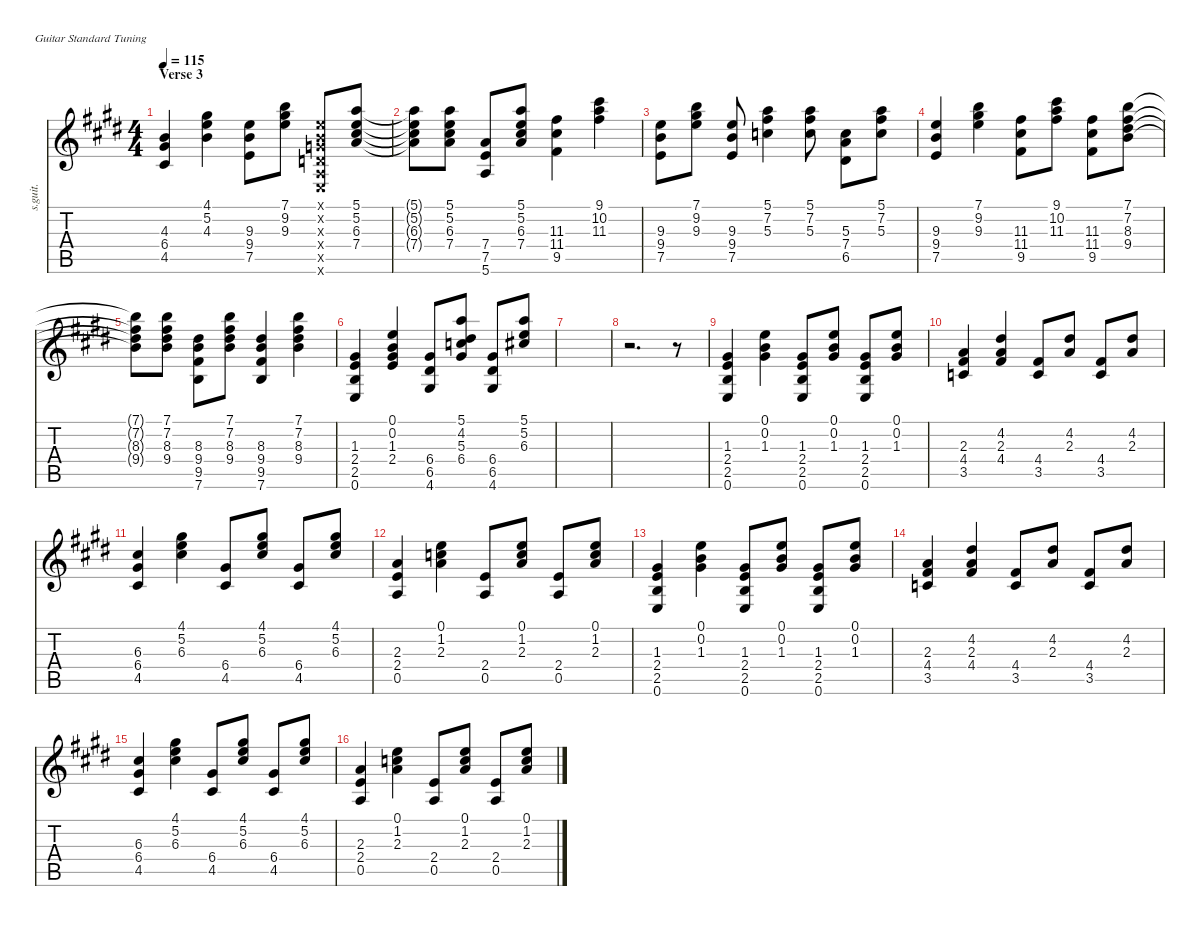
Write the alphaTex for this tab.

\defaultSystemsLayout 4
\hideDynamics
\bracketExtendMode nobrackets
\otherSystemsTrackNameOrientation horizontal
\track ("Steel Guitar" "s.guit.") {instrument acousticguitarsteel}
\staff {score tabs}
\tuning (E4 B3 G3 D3 A2 E2)
\ts (4 4)
\section ("" "Verse 3")
\tempo 115
\clef g2
\ks e
(4.5{acc #} 6.4{acc #} 4.3{acc forcenatural}).4{dy mf beam Up} (4.3{acc forcenatural} 5.2{acc forcenatural} 4.1{acc #}).4{beam Down} (7.5{acc forcenatural} 9.4{acc forcenatural} 9.3{acc forcenatural}).8{beam Down} (7.1{acc forcenatural} 9.2{acc #} 9.3{acc forcenatural}).8{beam Down} (0.2{x acc forcenatural} 0.3{x acc forcenatural} 0.4{x acc forcenatural} 0.5{x acc forcenatural} 0.1{x acc forcenatural} 0.6{x acc forcenatural}).8{beam Up} (5.1{acc forcenatural} 6.3{acc #} 7.4{acc forcenatural} 5.2{acc forcenatural}).8{beam Up} |
(5.1{t acc forcenatural} 6.3{t acc #} 7.4{t acc forcenatural} 5.2{t acc forcenatural}).8{beam Down} (7.4{acc forcenatural} 6.3{acc #} 5.2{acc forcenatural} 5.1{acc forcenatural}).8{beam Down} (5.6{acc forcenatural} 7.5{acc forcenatural} 7.4{acc forcenatural}).8{beam Up} (5.1{acc forcenatural} 5.2{acc forcenatural} 7.4{acc forcenatural} 6.3{acc #}).8{beam Up} (9.5{acc #} 11.4{acc #} 11.3{acc #}).4{beam Down} (10.2{acc forcenatural} 11.3{acc #} 9.1{acc #}).4{beam Down} |
(7.5{acc forcenatural} 9.4{acc forcenatural} 9.3{acc forcenatural}).8{beam Down} (7.1{acc forcenatural} 9.2{acc #} 9.3{acc forcenatural}).8{beam Down} (7.5{acc forcenatural} 9.4{acc forcenatural} 9.3{acc forcenatural}).8{beam Up} (5.3{acc forcenatural} 7.2{acc #} 5.1{acc forcenatural}).4{beam Down} (5.1{acc forcenatural} 7.2{acc #} 5.3{acc forcenatural}).8{beam Down} (6.5{acc #} 7.4{acc forcenatural} 5.3{acc forcenatural}).8{beam Down} (5.1{acc forcenatural} 7.2{acc #} 5.3{acc forcenatural}).8{beam Down} |
(7.5{acc forcenatural} 9.4{acc forcenatural} 9.3{acc forcenatural}).4{beam Up} (7.1{acc forcenatural} 9.2{acc #} 9.3{acc forcenatural}).4{beam Down} (9.5{acc #} 11.4{acc #} 11.3{acc #}).8{beam Down} (9.1{acc #} 10.2{acc forcenatural} 11.3{acc #}).8{beam Down} (9.5{acc #} 11.4{acc #} 11.3{acc #}).8{beam Down} (8.3{acc #} 9.4{acc forcenatural} 7.1{acc forcenatural} 7.2{acc #}).8{beam Down} |
(8.3{t acc #} 9.4{t acc forcenatural} 7.1{t acc forcenatural} 7.2{t acc #}).8{beam Down} (7.1{acc forcenatural} 7.2{acc #} 8.3{acc #} 9.4{acc forcenatural}).8{beam Down} (9.5{acc #} 9.4{acc forcenatural} 8.3{acc #} 7.6{acc forcenatural}).8{beam Down} (7.1{acc forcenatural} 7.2{acc #} 8.3{acc #} 9.4{acc forcenatural}).8{beam Down} (9.5{acc #} 9.4{acc forcenatural} 8.3{acc #} 7.6{acc forcenatural}).4{beam Up} (7.1{acc forcenatural} 7.2{acc #} 8.3{acc #} 9.4{acc forcenatural}).4{beam Down} |
(0.6{acc forcenatural} 2.5{acc forcenatural} 2.4{acc forcenatural} 1.3{acc #}).4{beam Up} (2.4{acc forcenatural} 1.3{acc #} 0.2{acc forcenatural} 0.1{acc forcenatural}).4{beam Up} (4.6{acc #} 6.5{acc #} 6.4{acc #}).8{beam Up} (6.4{acc #} 5.3{acc forcenatural} 4.2{acc #} 5.1{acc forcenatural}).8{beam Up} (4.6{acc #} 6.5{acc #} 6.4{acc #}).8{beam Up} (6.3{acc #} 5.2{acc forcenatural} 5.1{acc forcenatural}).8{beam Up} |
|
r.2{d beam Down} r.8{beam Down} |
(0.6{acc forcenatural} 2.5{acc forcenatural} 2.4{acc forcenatural} 1.3{acc #}).4{beam Up} (1.3{acc #} 0.2{acc forcenatural} 0.1{acc forcenatural}).4{beam Down} (0.6{acc forcenatural} 2.5{acc forcenatural} 2.4{acc forcenatural} 1.3{acc #}).8{beam Up} (1.3{acc #} 0.2{acc forcenatural} 0.1{acc forcenatural}).8{beam Up} (0.6{acc forcenatural} 2.5{acc forcenatural} 2.4{acc forcenatural} 1.3{acc #}).8{beam Up} (1.3{acc #} 0.2{acc forcenatural} 0.1{acc forcenatural}).8{beam Up} |
(3.5{acc forcenatural} 4.4{acc #} 2.3{acc forcenatural}).4{beam Up} (2.3{acc forcenatural} 4.2{acc #} 4.4{acc #}).4{beam Up} (3.5{acc forcenatural} 4.4{acc #}).8{beam Up} (4.2{acc #} 2.3{acc forcenatural}).8{beam Up} (3.5{acc forcenatural} 4.4{acc #}).8{beam Up} (4.2{acc #} 2.3{acc forcenatural}).8{beam Up} |
(4.5{acc #} 6.4{acc #} 6.3{acc #}).4{beam Up} (4.1{acc #} 5.2{acc forcenatural} 6.3{acc #}).4{beam Down} (4.5{acc #} 6.4{acc #}).8{beam Up} (6.3{acc #} 5.2{acc forcenatural} 4.1{acc #}).8{beam Up} (6.4{acc #} 4.5{acc #}).8{beam Up} (4.1{acc #} 5.2{acc forcenatural} 6.3{acc #}).8{beam Up} |
(0.5{acc forcenatural} 2.4{acc forcenatural} 2.3{acc forcenatural}).4{beam Up} (1.2{acc forcenatural} 0.1{acc forcenatural} 2.3{acc forcenatural}).4{beam Down} (0.5{acc forcenatural} 2.4{acc forcenatural}).8{beam Up} (2.3{acc forcenatural} 1.2{acc forcenatural} 0.1{acc forcenatural}).8{beam Up} (2.4{acc forcenatural} 0.5{acc forcenatural}).8{beam Up} (2.3{acc forcenatural} 1.2{acc forcenatural} 0.1{acc forcenatural}).8{beam Up} |
(0.6{acc forcenatural} 2.5{acc forcenatural} 2.4{acc forcenatural} 1.3{acc #}).4{beam Up} (1.3{acc #} 0.2{acc forcenatural} 0.1{acc forcenatural}).4{beam Down} (0.6{acc forcenatural} 2.5{acc forcenatural} 2.4{acc forcenatural} 1.3{acc #}).8{beam Up} (1.3{acc #} 0.2{acc forcenatural} 0.1{acc forcenatural}).8{beam Up} (0.6{acc forcenatural} 2.5{acc forcenatural} 2.4{acc forcenatural} 1.3{acc #}).8{beam Up} (1.3{acc #} 0.2{acc forcenatural} 0.1{acc forcenatural}).8{beam Up} |
(3.5{acc forcenatural} 4.4{acc #} 2.3{acc forcenatural}).4{beam Up} (2.3{acc forcenatural} 4.2{acc #} 4.4{acc #}).4{beam Up} (3.5{acc forcenatural} 4.4{acc #}).8{beam Up} (4.2{acc #} 2.3{acc forcenatural}).8{beam Up} (3.5{acc forcenatural} 4.4{acc #}).8{beam Up} (4.2{acc #} 2.3{acc forcenatural}).8{beam Up} |
(4.5{acc #} 6.4{acc #} 6.3{acc #}).4{beam Up} (4.1{acc #} 5.2{acc forcenatural} 6.3{acc #}).4{beam Down} (4.5{acc #} 6.4{acc #}).8{beam Up} (6.3{acc #} 5.2{acc forcenatural} 4.1{acc #}).8{beam Up} (6.4{acc #} 4.5{acc #}).8{beam Up} (4.1{acc #} 5.2{acc forcenatural} 6.3{acc #}).8{beam Up} |
(0.5{acc forcenatural} 2.4{acc forcenatural} 2.3{acc forcenatural}).4{beam Up} (1.2{acc forcenatural} 0.1{acc forcenatural} 2.3{acc forcenatural}).4{beam Down} (0.5{acc forcenatural} 2.4{acc forcenatural}).8{beam Up} (2.3{acc forcenatural} 1.2{acc forcenatural} 0.1{acc forcenatural}).8{beam Up} (2.4{acc forcenatural} 0.5{acc forcenatural}).8{beam Up} (2.3{acc forcenatural} 1.2{acc forcenatural} 0.1{acc forcenatural}).8{beam Up}
